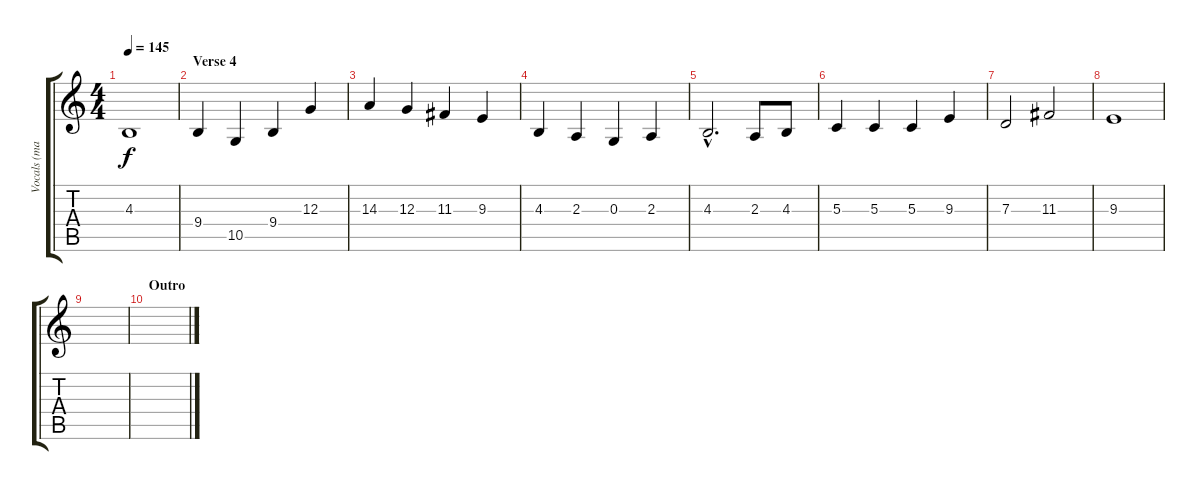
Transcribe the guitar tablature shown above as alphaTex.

\track ("Vocals (may)" "Vocals (ma") {instrument choiraahs}
\staff {score tabs}
\tuning (E4 B3 G3 D3 A2 E2) {hide}
\ts (4 4)
\tempo 145
\clef g2
\ks c
4.3.1{dy f} |
\section ("" "Verse 4")
9.4.4 10.5.4 9.4.4 12.3.4 |
14.3.4 12.3.4 11.3.4 9.3.4 |
4.3.4 2.3.4 0.3.4 2.3.4 |
4.3{hac}.2{d} 2.3.8 4.3.8 |
5.3.4 5.3.4 5.3.4 9.3.4 |
7.3.2 11.3.2 |
9.3.1 |
|
\section ("" "Outro")
